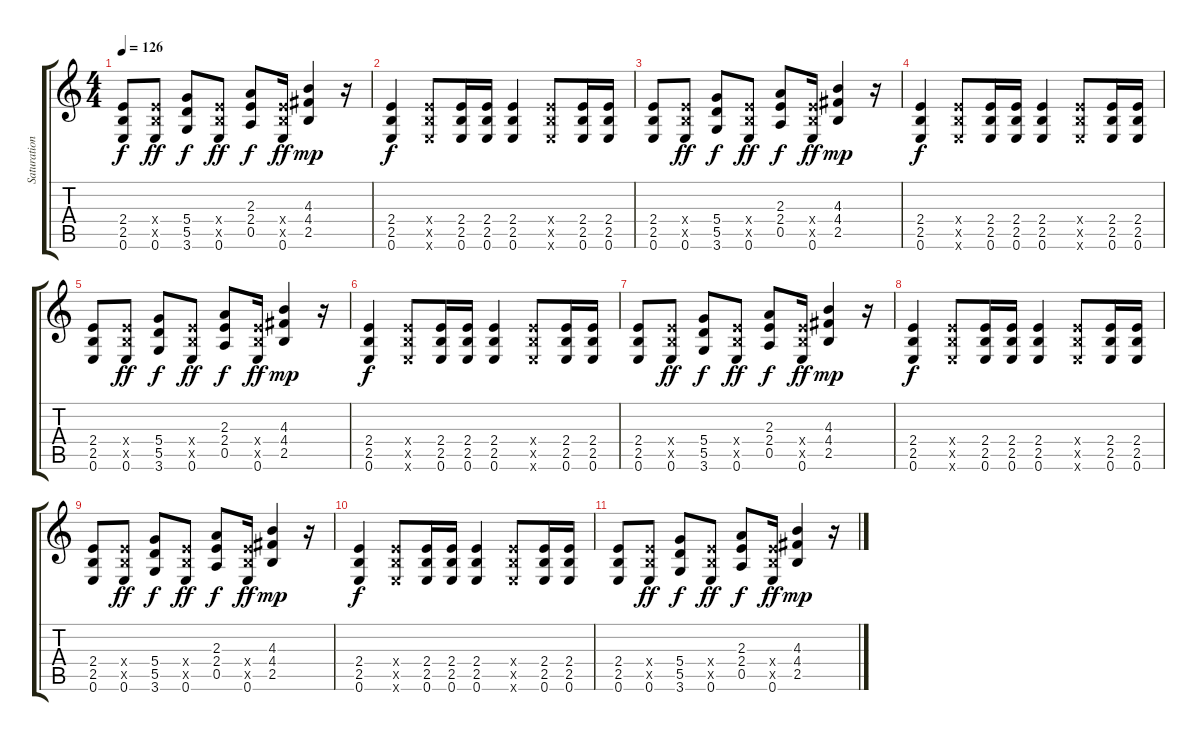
\track ("Saturation basse" "Saturation") {instrument overdrivenguitar}
\staff {score tabs}
\tuning (E4 B3 G3 D3 A2 E2) {hide}
\ts (4 4)
\tempo 126
\clef g2
\ks c
(2.4 2.5 0.6).8{dy f} (2.4{x} 2.5{x} 0.6).8{dy ff} (5.4 5.5 3.6).8{dy f} (2.4{x} 2.5{x} 0.6).8{dy ff} (2.3 2.4 0.5).8{dy f} (2.4{x} 2.5{x} 0.6).16{dy ff} (4.3 4.4 2.5).4{dy mp} r.16 |
(2.4 2.5 0.6).4{dy f} (2.4{x} 2.5{x} 0.6{x}).8 (2.4 2.5 0.6).16 (2.4 2.5 0.6).16 (2.4 2.5 0.6).4 (2.4{x} 2.5{x} 0.6{x}).8 (2.4 2.5 0.6).16 (2.4 2.5 0.6).16 |
(2.4 2.5 0.6).8 (2.4{x} 2.5{x} 0.6).8{dy ff} (5.4 5.5 3.6).8{dy f} (2.4{x} 2.5{x} 0.6).8{dy ff} (2.3 2.4 0.5).8{dy f} (2.4{x} 2.5{x} 0.6).16{dy ff} (4.3 4.4 2.5).4{dy mp} r.16 |
(2.4 2.5 0.6).4{dy f} (2.4{x} 2.5{x} 0.6{x}).8 (2.4 2.5 0.6).16 (2.4 2.5 0.6).16 (2.4 2.5 0.6).4 (2.4{x} 2.5{x} 0.6{x}).8 (2.4 2.5 0.6).16 (2.4 2.5 0.6).16 |
(2.4 2.5 0.6).8 (2.4{x} 2.5{x} 0.6).8{dy ff} (5.4 5.5 3.6).8{dy f} (2.4{x} 2.5{x} 0.6).8{dy ff} (2.3 2.4 0.5).8{dy f} (2.4{x} 2.5{x} 0.6).16{dy ff} (4.3 4.4 2.5).4{dy mp} r.16 |
(2.4 2.5 0.6).4{dy f} (2.4{x} 2.5{x} 0.6{x}).8 (2.4 2.5 0.6).16 (2.4 2.5 0.6).16 (2.4 2.5 0.6).4 (2.4{x} 2.5{x} 0.6{x}).8 (2.4 2.5 0.6).16 (2.4 2.5 0.6).16 |
(2.4 2.5 0.6).8 (2.4{x} 2.5{x} 0.6).8{dy ff} (5.4 5.5 3.6).8{dy f} (2.4{x} 2.5{x} 0.6).8{dy ff} (2.3 2.4 0.5).8{dy f} (2.4{x} 2.5{x} 0.6).16{dy ff} (4.3 4.4 2.5).4{dy mp} r.16 |
(2.4 2.5 0.6).4{dy f} (2.4{x} 2.5{x} 0.6{x}).8 (2.4 2.5 0.6).16 (2.4 2.5 0.6).16 (2.4 2.5 0.6).4 (2.4{x} 2.5{x} 0.6{x}).8 (2.4 2.5 0.6).16 (2.4 2.5 0.6).16 |
(2.4 2.5 0.6).8 (2.4{x} 2.5{x} 0.6).8{dy ff} (5.4 5.5 3.6).8{dy f} (2.4{x} 2.5{x} 0.6).8{dy ff} (2.3 2.4 0.5).8{dy f} (2.4{x} 2.5{x} 0.6).16{dy ff} (4.3 4.4 2.5).4{dy mp} r.16 |
(2.4 2.5 0.6).4{dy f} (2.4{x} 2.5{x} 0.6{x}).8 (2.4 2.5 0.6).16 (2.4 2.5 0.6).16 (2.4 2.5 0.6).4 (2.4{x} 2.5{x} 0.6{x}).8 (2.4 2.5 0.6).16 (2.4 2.5 0.6).16 |
(2.4 2.5 0.6).8 (2.4{x} 2.5{x} 0.6).8{dy ff} (5.4 5.5 3.6).8{dy f} (2.4{x} 2.5{x} 0.6).8{dy ff} (2.3 2.4 0.5).8{dy f} (2.4{x} 2.5{x} 0.6).16{dy ff} (4.3 4.4 2.5).4{dy mp} r.16
